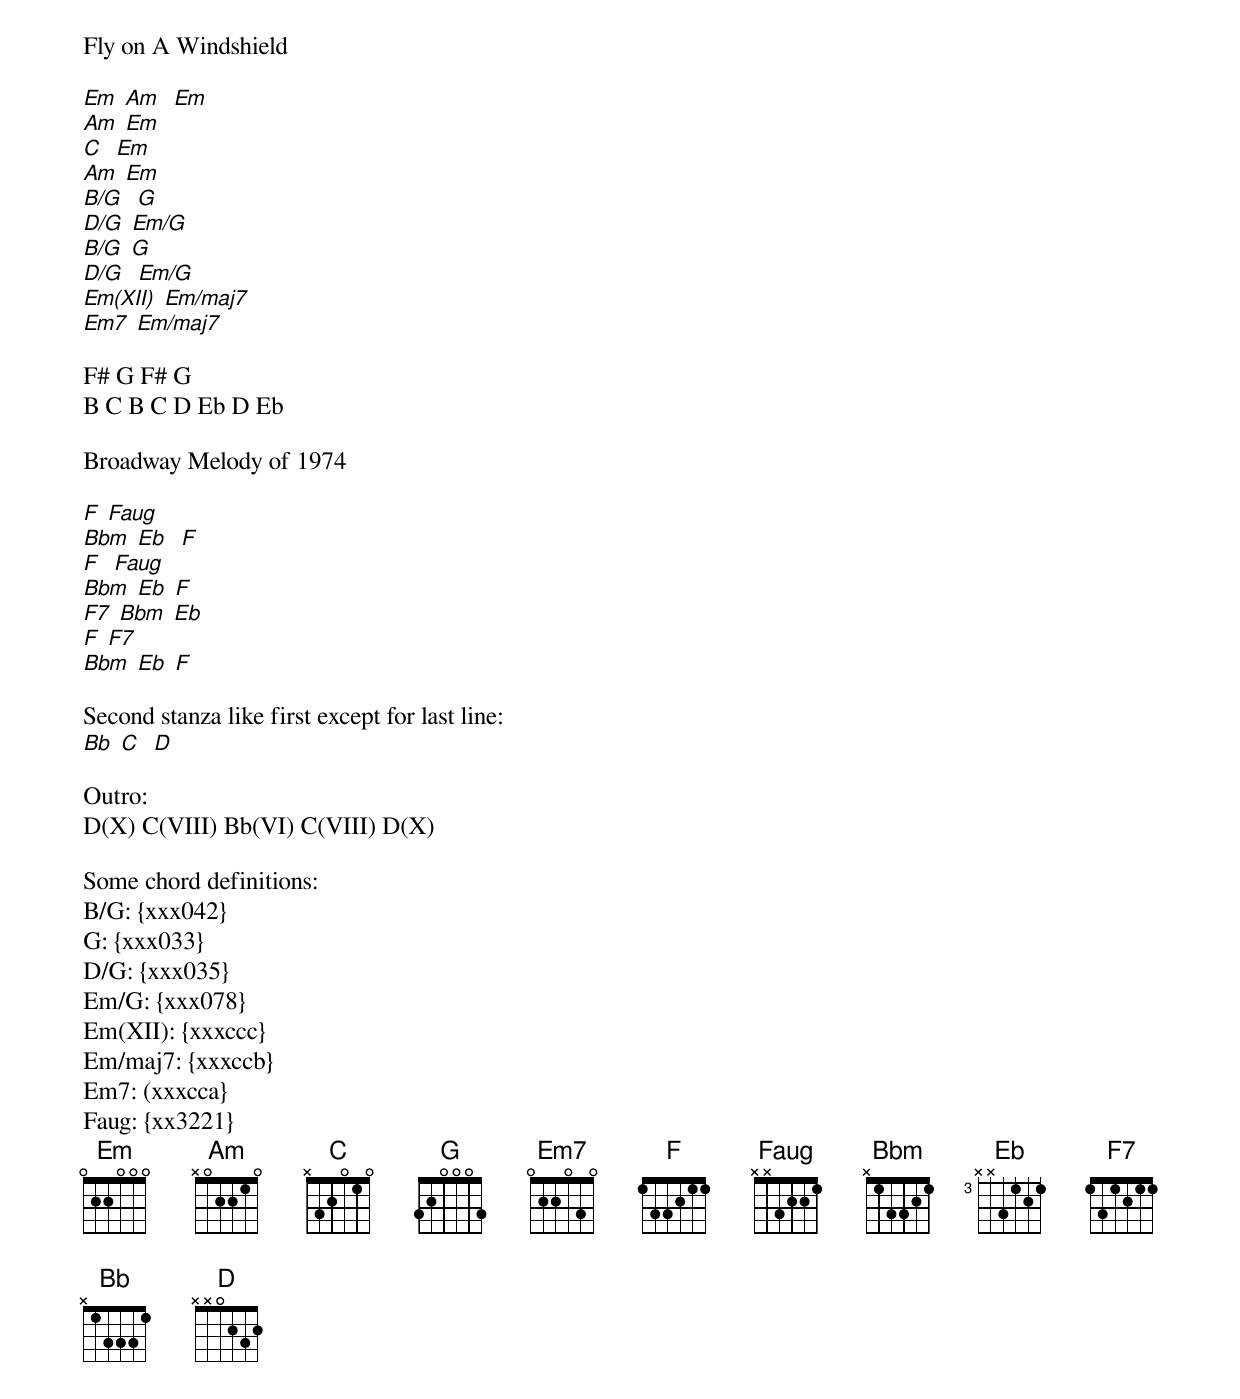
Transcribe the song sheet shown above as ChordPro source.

Fly on A Windshield

[Em] [Am]  [Em]
[Am] [Em]
[C]  [Em]
[Am] [Em]
[B/G]  [G]
[D/G] [Em/G]
[B/G] [G]
[D/G]  [Em/G]
[Em(XII)] [Em/maj7]
[Em7] [Em/maj7]

{Instrumental interlude on Em, concluding with the chords:}
F# G F# G
B C B C D Eb D Eb

Broadway Melody of 1974

[F] [Faug]
[Bbm] [Eb]  [F]
[F]  [Faug]
[Bbm] [Eb] [F]
[F7] [Bbm] [Eb]
[F] [F7]
[Bbm] [Eb] [F]

Second stanza like first except for last line:
[Bb] [C]  [D]

Outro:
D(X) C(VIII) Bb(VI) C(VIII) D(X)

Some chord definitions:
B/G: {xxx042}
G: {xxx033}
D/G: {xxx035}
Em/G: {xxx078}
Em(XII): {xxxccc}
Em/maj7: {xxxccb}
Em7: (xxxcca}
Faug: {xx3221}
